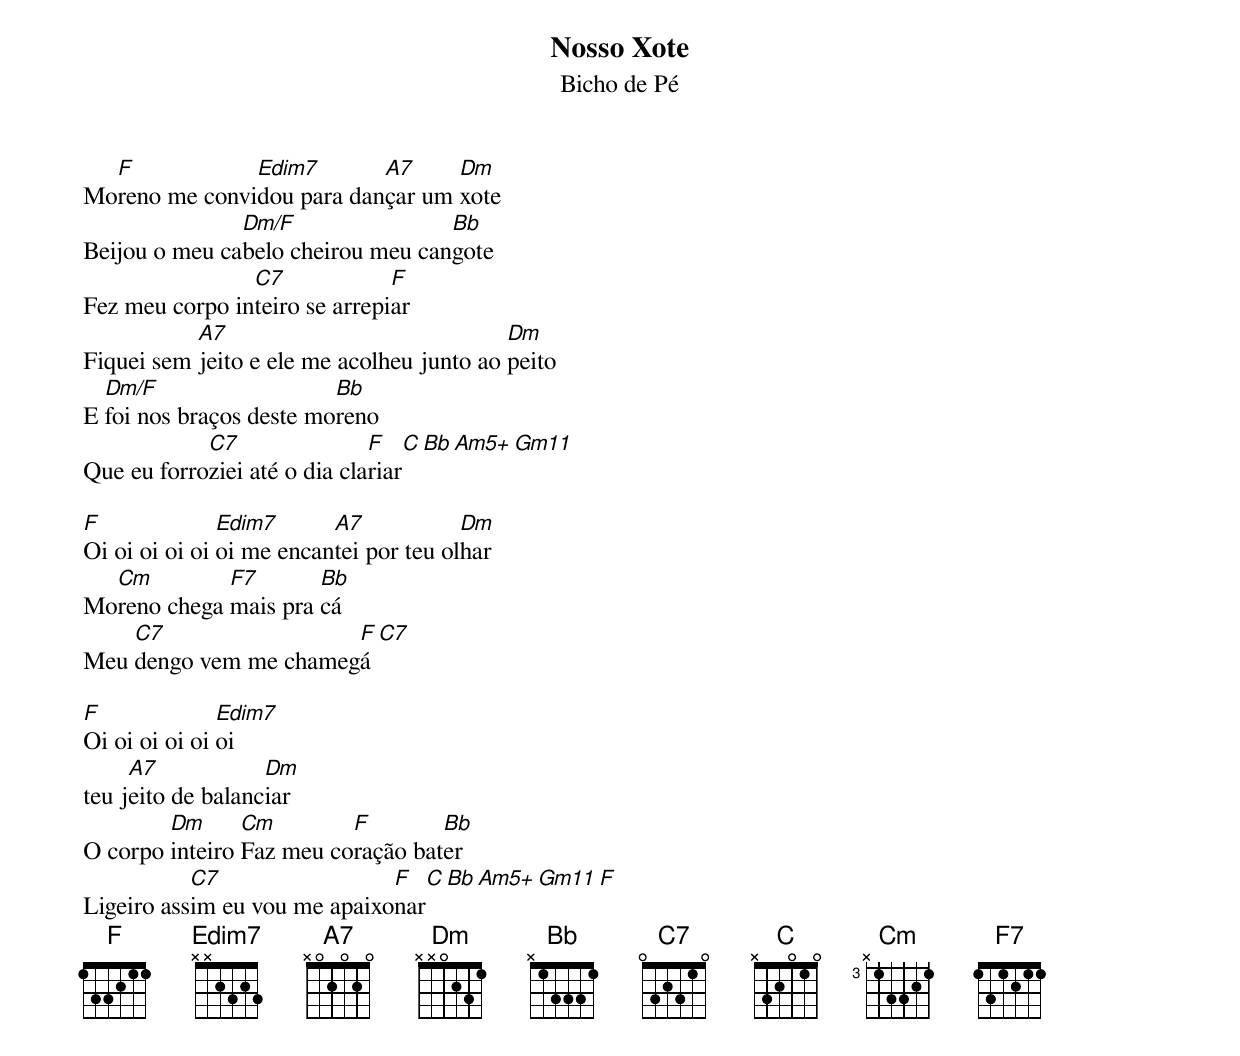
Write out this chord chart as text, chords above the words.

Nosso Xote
Bicho de Pé

  F            Em7(b5)     A7     Dm
Moreno me convidou para dançar um xote
               Dm/F                Bb
Beijou o meu cabelo cheirou meu cangote
                C7             F
Fez meu corpo inteiro se arrepiar
           A7                              Dm
Fiquei sem jeito e ele me acolheu junto ao peito
  Dm/F                   Bb
E foi nos braços deste moreno
            C7                F   C Bb Am5+ Gm11
Que eu forroziei até o dia clariar

F              Em7(b5)    A7            Dm
Oi oi oi oi oi oi me encantei por teu olhar
  Cm         F7       Bb
Moreno chega mais pra cá
    C7                 F  C7
Meu dengo vem me chamegá

F              Em7(b5)
Oi oi oi oi oi oi
     A7            Dm
teu jeito de balanciar
        Dm      Cm        F        Bb
O corpo inteiro Faz meu coração bater
           C7                 F   C Bb Am5+ Gm11 F
Ligeiro assim eu vou me apaixonar
